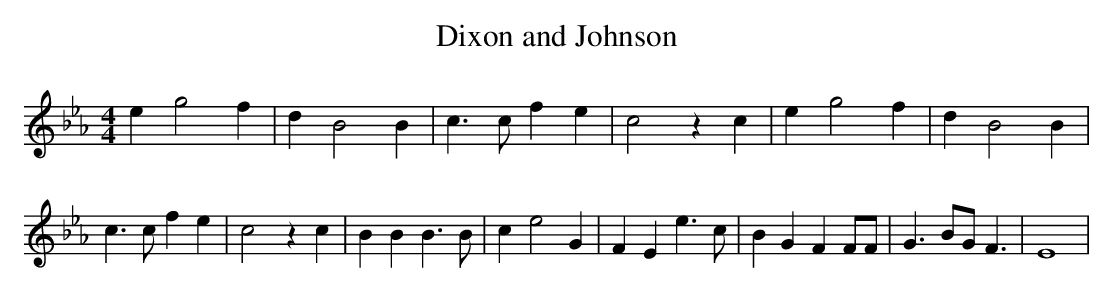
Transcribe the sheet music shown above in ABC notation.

X:1
T:Dixon and Johnson
M:4/4
L:1/4
K:Eb
 e g2 f| d B2 B| c3/2 c/2 f e| c2 z c| e g2 f| d B2 B| c3/2 c/2 f e|\
 c2 z c| B B B3/2 B/2| c e2 G| F E e3/2 c/2| B G F F/2F/2| G3/2 B/2G/2 F3/2|\
 E4|
